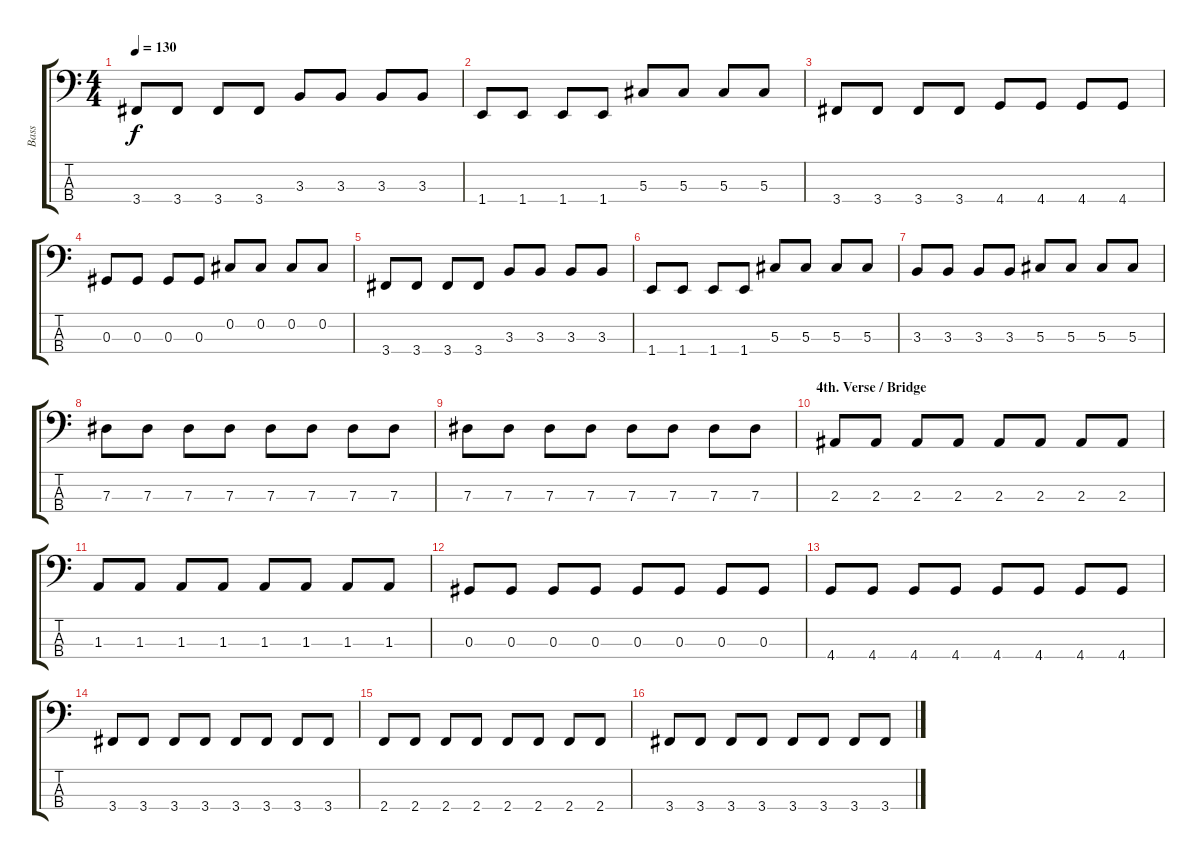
\track ("Bass" "Bass") {instrument electricbassfinger}
\staff {score tabs}
\tuning (Gb2 Db2 Ab1 Eb1) {hide}
\ts (4 4)
\tempo 130
\clef f4
\ks c
3.4.8{dy f} 3.4.8 3.4.8 3.4.8 3.3.8 3.3.8 3.3.8 3.3.8 |
1.4.8 1.4.8 1.4.8 1.4.8 5.3.8 5.3.8 5.3.8 5.3.8 |
3.4.8 3.4.8 3.4.8 3.4.8 4.4.8 4.4.8 4.4.8 4.4.8 |
0.3.8 0.3.8 0.3.8 0.3.8 0.2.8 0.2.8 0.2.8 0.2.8 |
3.4.8 3.4.8 3.4.8 3.4.8 3.3.8 3.3.8 3.3.8 3.3.8 |
1.4.8 1.4.8 1.4.8 1.4.8 5.3.8 5.3.8 5.3.8 5.3.8 |
3.3.8 3.3.8 3.3.8 3.3.8 5.3.8 5.3.8 5.3.8 5.3.8 |
7.3.8 7.3.8 7.3.8 7.3.8 7.3.8 7.3.8 7.3.8 7.3.8 |
7.3.8 7.3.8 7.3.8 7.3.8 7.3.8 7.3.8 7.3.8 7.3.8 |
\section ("" "4th. Verse / Bridge")
2.3.8 2.3.8 2.3.8 2.3.8 2.3.8 2.3.8 2.3.8 2.3.8 |
1.3.8 1.3.8 1.3.8 1.3.8 1.3.8 1.3.8 1.3.8 1.3.8 |
0.3.8 0.3.8 0.3.8 0.3.8 0.3.8 0.3.8 0.3.8 0.3.8 |
4.4.8 4.4.8 4.4.8 4.4.8 4.4.8 4.4.8 4.4.8 4.4.8 |
3.4.8 3.4.8 3.4.8 3.4.8 3.4.8 3.4.8 3.4.8 3.4.8 |
2.4.8 2.4.8 2.4.8 2.4.8 2.4.8 2.4.8 2.4.8 2.4.8 |
3.4.8 3.4.8 3.4.8 3.4.8 3.4.8 3.4.8 3.4.8 3.4.8
